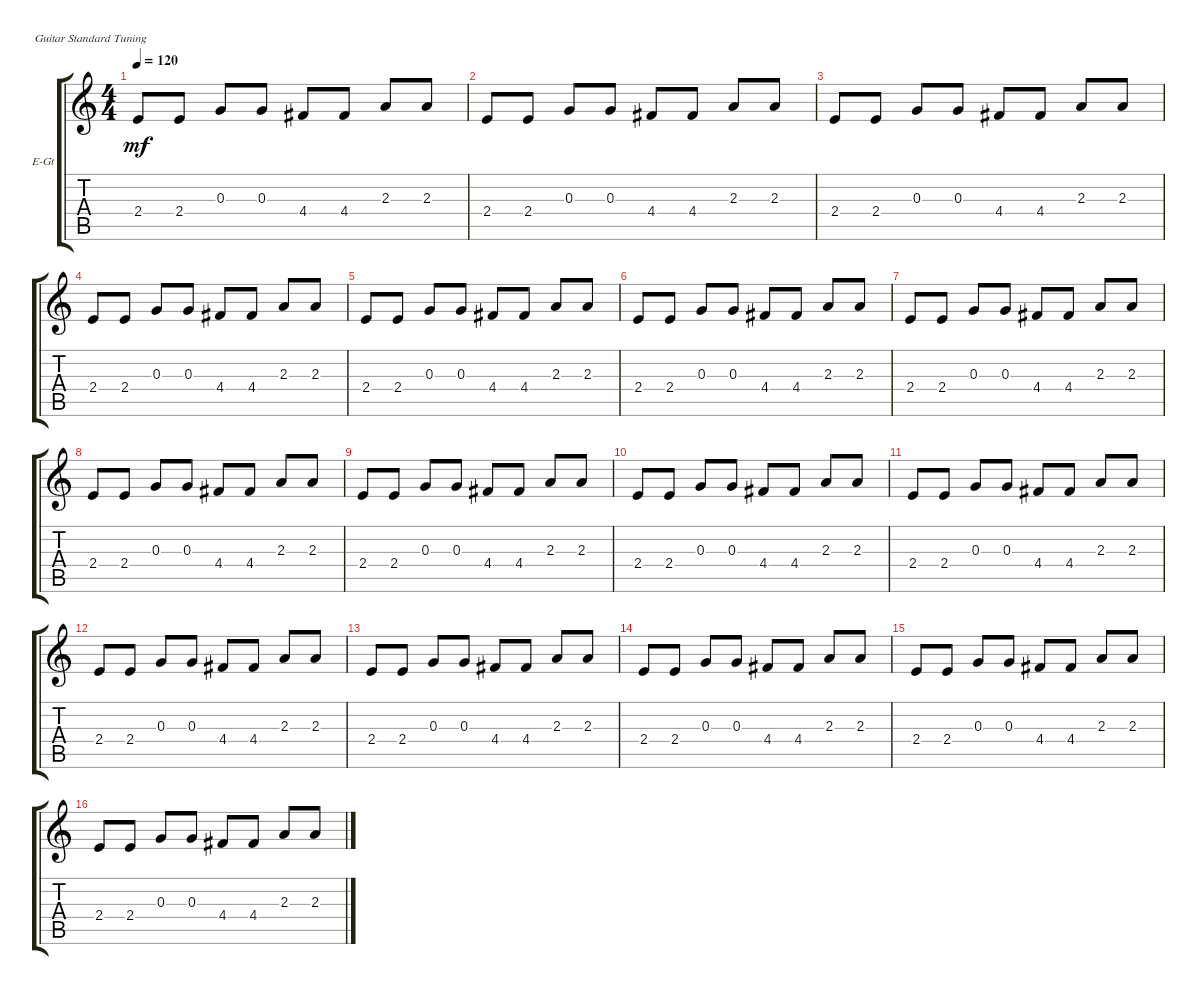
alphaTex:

\defaultSystemsLayout 4
\bracketExtendMode groupsimilarinstruments
\firstSystemTrackNameOrientation horizontal
\otherSystemsTrackNameOrientation horizontal
\track ("shura" "E-Gt") {instrument overdrivenguitar}
\staff {score tabs}
\tuning (E4 B3 G3 D3 A2 E2)
\ts (4 4)
\tempo 120
\clef g2
\ks c
2.4.8{dy mf} 2.4.8 0.3.8 0.3.8 4.4.8 4.4.8 2.3.8 2.3.8 |
2.4.8 2.4.8 0.3.8 0.3.8 4.4.8 4.4.8 2.3.8 2.3.8 |
2.4.8 2.4.8 0.3.8 0.3.8 4.4.8 4.4.8 2.3.8 2.3.8 |
2.4.8 2.4.8 0.3.8 0.3.8 4.4.8 4.4.8 2.3.8 2.3.8 |
2.4.8 2.4.8 0.3.8 0.3.8 4.4.8 4.4.8 2.3.8 2.3.8 |
2.4.8 2.4.8 0.3.8 0.3.8 4.4.8 4.4.8 2.3.8 2.3.8 |
2.4.8 2.4.8 0.3.8 0.3.8 4.4.8 4.4.8 2.3.8 2.3.8 |
2.4.8 2.4.8 0.3.8 0.3.8 4.4.8 4.4.8 2.3.8 2.3.8 |
2.4.8 2.4.8 0.3.8 0.3.8 4.4.8 4.4.8 2.3.8 2.3.8 |
2.4.8 2.4.8 0.3.8 0.3.8 4.4.8 4.4.8 2.3.8 2.3.8 |
2.4.8 2.4.8 0.3.8 0.3.8 4.4.8 4.4.8 2.3.8 2.3.8 |
2.4.8 2.4.8 0.3.8 0.3.8 4.4.8 4.4.8 2.3.8 2.3.8 |
2.4.8 2.4.8 0.3.8 0.3.8 4.4.8 4.4.8 2.3.8 2.3.8 |
2.4.8 2.4.8 0.3.8 0.3.8 4.4.8 4.4.8 2.3.8 2.3.8 |
2.4.8 2.4.8 0.3.8 0.3.8 4.4.8 4.4.8 2.3.8 2.3.8 |
2.4.8 2.4.8 0.3.8 0.3.8 4.4.8 4.4.8 2.3.8 2.3.8
